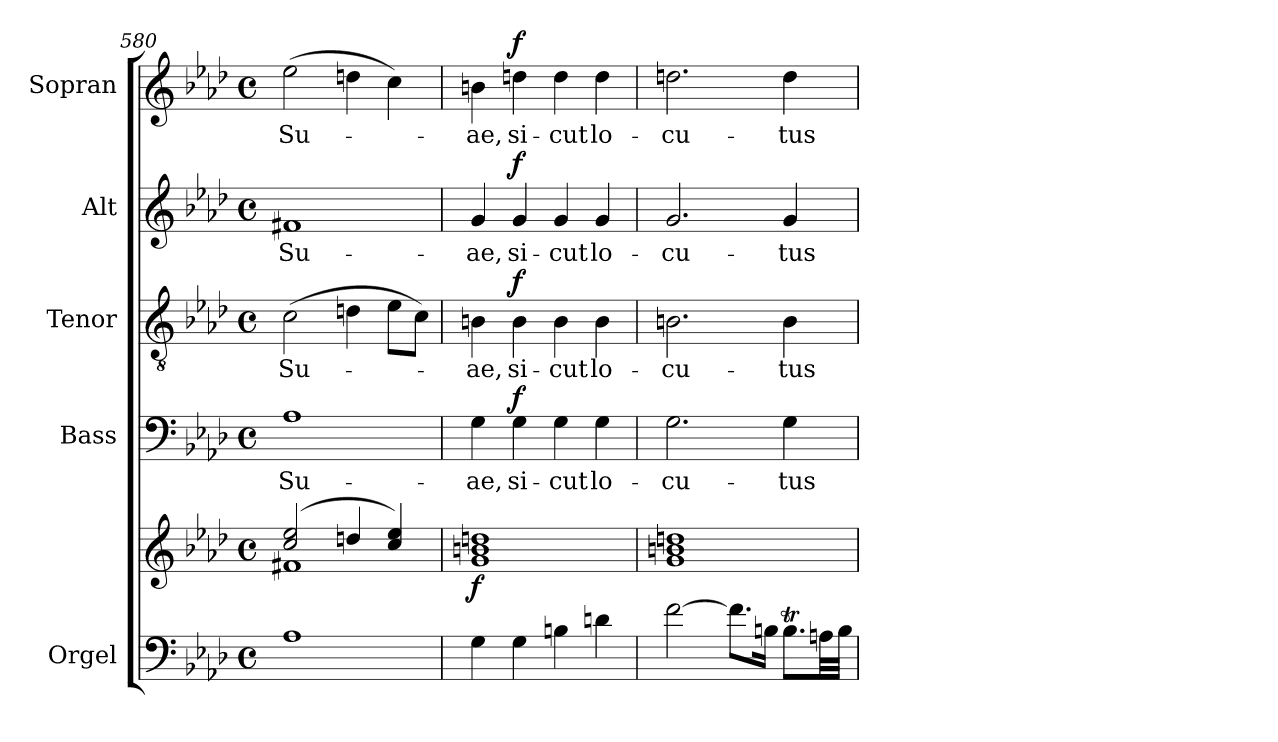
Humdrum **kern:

**kern	**kern	**dynam	**kern	**text	**dynam	**kern	**text	**dynam	**kern	**text	**dynam	**kern	**text	**dynam
*part5	*part5	*part5	*part4	*part4	*part4	*part3	*part3	*part3	*part2	*part2	*part2	*part1	*part1	*part1
*staff6	*staff5	*staff5/6	*staff4	*staff4	*staff4	*staff3	*staff3	*staff3	*staff2	*staff2	*staff2	*staff1	*staff1	*staff1
*I"Orgel	*	*	*I"Bass	*	*	*I"Tenor	*	*	*I"Alt	*	*	*I"Sopran	*	*
*I'Org.	*	*	*I'B.	*	*	*I'T.	*	*	*I'A.	*	*	*I'S.	*	*
*clefF4	*clefG2	*	*clefF4	*	*	*clefGv2	*	*	*clefG2	*	*	*clefG2	*	*
*k[b-e-a-d-]	*k[b-e-a-d-]	*	*k[b-e-a-d-]	*	*	*k[b-e-a-d-]	*	*	*k[b-e-a-d-]	*	*	*k[b-e-a-d-]	*	*
*A-:	*A-:	*	*A-:	*	*	*A-:	*	*	*A-:	*	*	*A-:	*	*
*M4/4	*M4/4	*	*M4/4	*	*	*M4/4	*	*	*M4/4	*	*	*M4/4	*	*
*met(c)	*met(c)	*	*met(c)	*	*	*met(c)	*	*	*met(c)	*	*	*met(c)	*	*
=580	=580	=580	=580	=580	=580	=580	=580	=580	=580	=580	=580	=580	=580	=580
*	*^	*	*	*	*	*	*	*	*	*	*	*	*	*
!	!	!	!	!	!LO:LY:b	!	!	!LO:LY:b	!	!	!LO:LY:b	!	!	!LO:LY:b	!
1A-	(2cc/ 2ee-/	1f#X	.	1A-	Su-	.	(>2c\	Su-	.	1f#X	Su-	.	(>2ee-\	Su-	.
.	4ddn/	.	.	.	.	.	4dn\	.	.	.	.	.	4ddn\	.	.
.	4cc/ 4ee-/)	.	.	.	.	.	8e-\L	.	.	.	.	.	4cc\)	.	.
.	.	.	.	.	.	.	8c\J)	.	.	.	.	.	.	.	.
*	*v	*v	*	*	*	*	*	*	*	*	*	*	*	*	*
=581	=581	=581	=581	=581	=581	=581	=581	=581	=581	=581	=581	=581	=581	=581
!	!	!LO:DY:b	!	!LO:LY:b	!	!	!LO:LY:b	!	!	!LO:LY:b	!	!	!LO:LY:b	!
4G\	1g 1bn 1ddn	f	4G\	-ae,	.	4Bn\	-ae,	.	4g/	-ae,	.	4bn\	-ae,	.
!	!	!	!	!LO:LY:b	!LO:DY:a	!	!LO:LY:b	!LO:DY:a	!	!LO:LY:b	!LO:DY:a	!	!LO:LY:b	!LO:DY:a
4G\	.	.	4G\	si-	f	4B\	si-	f	4g/	si-	f	4ddn\	si-	f
!	!	!	!	!LO:LY:b	!	!	!LO:LY:b	!	!	!LO:LY:b	!	!	!LO:LY:b	!
4Bn\	.	.	4G\	-cut	.	4B\	-cut	.	4g/	-cut	.	4dd\	-cut	.
!	!	!	!	!LO:LY:b	!	!	!LO:LY:b	!	!	!LO:LY:b	!	!	!LO:LY:b	!
4dn\	.	.	4G\	lo-	.	4B\	lo-	.	4g/	lo-	.	4dd\	lo-	.
!!LO:LB:g=z
=582	=582	=582	=582	=582	=582	=582	=582	=582	=582	=582	=582	=582	=582	=582
!	!	!	!	!LO:LY:b	!	!	!LO:LY:b	!	!	!LO:LY:b	!	!	!LO:LY:b	!
[2f\	1g 1bn 1ddn	.	2.G\	-cu-	.	2.Bn\	-cu-	.	2.g/	-cu-	.	2.ddn\	-cu-	.
8.f\L]	.	.	.	.	.	.	.	.	.	.	.	.	.	.
16Bn\Jk	.	.	.	.	.	.	.	.	.	.	.	.	.	.
!	!	!	!	!LO:LY:b	!	!	!LO:LY:b	!	!	!LO:LY:b	!	!	!LO:LY:b	!
8.Bt\L	.	.	4G\	-tus	.	4B\	-tus	.	4g/	-tus	.	4dd\	-tus	.
32An\LL	.	.	.	.	.	.	.	.	.	.	.	.	.	.
32B\JJJ	.	.	.	.	.	.	.	.	.	.	.	.	.	.
=	=	=	=	=	=	=	=	=	=	=	=	=	=	=
*-	*-	*-	*-	*-	*-	*-	*-	*-	*-	*-	*-	*-	*-	*-
